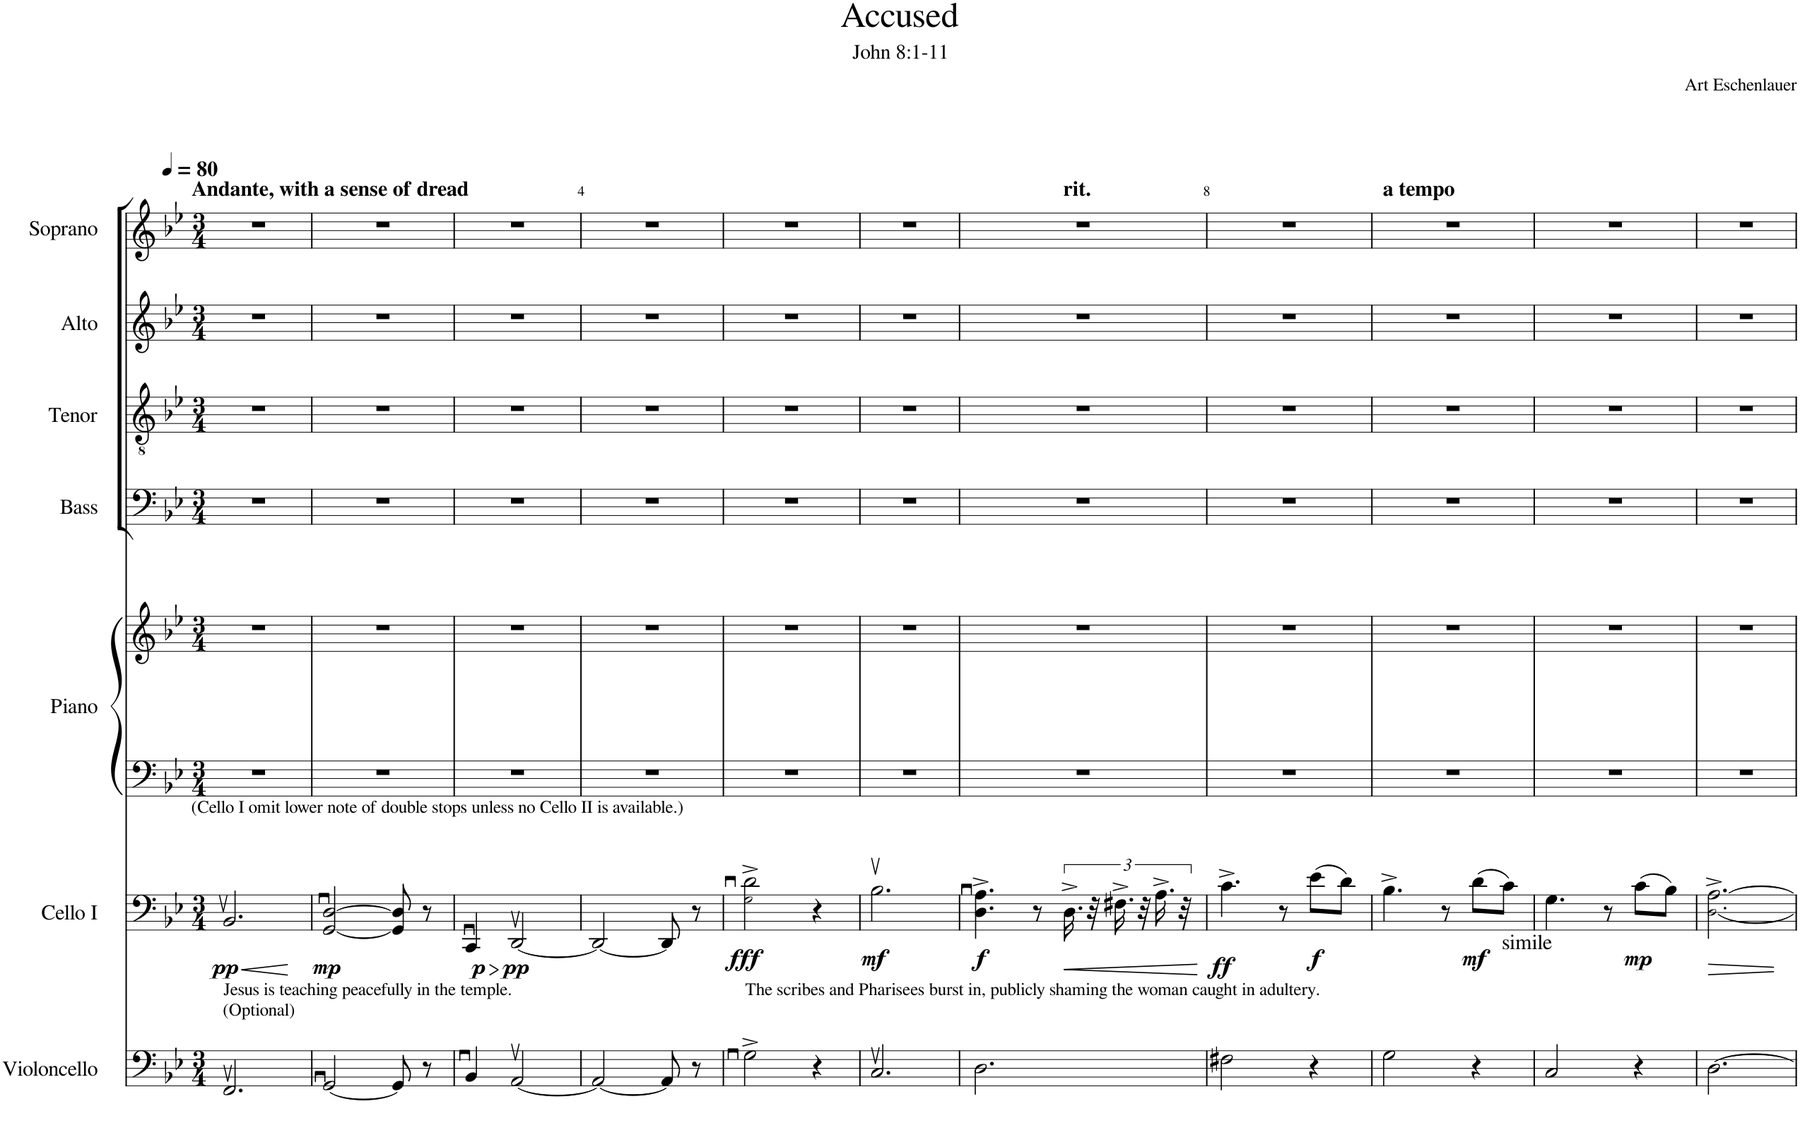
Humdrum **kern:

**kern	**kern	**dynam	**kern	**kern	**kern	**kern	**kern	**kern
*part7	*part6	*part6	*part5	*part5	*part4	*part3	*part2	*part1
*staff8	*staff7	*staff7	*staff6	*staff5	*staff4	*staff3	*staff2	*staff1
*I"Violoncello	*I"Cello I	*	*I"Piano	*	*I"Bass	*I"Tenor	*I"Alto	*I"Soprano
*I'Vc.	*	*	*I'Pno.	*	*I'B.	*I'T.	*I'A.	*I'S.
*clefF4	*clefF4	*	*clefF4	*clefG2	*clefF4	*clefGv2	*clefG2	*clefG2
*k[b-e-]	*k[b-e-]	*	*k[b-e-]	*k[b-e-]	*k[b-e-]	*k[b-e-]	*k[b-e-]	*k[b-e-]
*M3/4	*M3/4	*	*M3/4	*M3/4	*M3/4	*M3/4	*M3/4	*M3/4
*MM80	*MM80	*	*MM80	*MM80	*MM80	*MM80	*MM80	*MM80
=1	=1	=1	=1	=1	=1	=1	=1	=1
!	!	!	!	!	!	!	!	!LO:TX:a:B:t=Andante, with a sense of dread
!	!LO:TX:b:t=Jesus is teaching peacefully in the temple.	!	!	!	!	!	!	!
!	!LO:TX:a:t=(Cello I omit lower note of double stops unless no Cello II is available.)	!	!	!	!	!	!	!
!LO:TX:a:t=(Optional)	!	!	!	!	!	!	!	!
!	!	!LO:HP:b	!	!	!	!	!	!
*	*	*	*	*^	*	*	*	*
!	!	!LO:DY:n=1:b	!	!	!	!	!	!	!
2.FF/	2.BB-/	< pp	2.r	2.r	2.ryy	2.r	2.r	2.r	2.r
*	*	*	*	*v	*v	*	*	*	*
.	.	[	.	.	.	.	.	.
=2	=2	=2	=2	=2	=2	=2	=2	=2
*	*	*	*	*^	*	*	*	*
!	!	!LO:DY:b	!	!	!	!	!	!	!
[2GG/	[2GG/ [2D/	mp	2.r	2.r	2.ryy	2.r	2.r	2.r	2.r
8GG/]	8GG/] 8D/]	.	.	.	.	.	.	.	.
8r	8r	.	.	.	.	.	.	.	.
=3	=3	=3	=3	=3	=3	=3	=3	=3	=3
!	!	!LO:HP:b	!	!	!	!	!	!	!
!	!	!LO:DY:n=1:b	!	!	!	!	!	!	!
4BB-/	4CC/	> p	2.r	2.r	2.ryy	2.r	2.r	2.r	2.r
!	!	!LO:DY:n=2:b	!	!	!	!	!	!	!
[2AA/	[2DD/	] pp	.	.	.	.	.	.	.
=4	=4	=4	=4	=4	=4	=4	=4	=4	=4
2AA/_	2DD/_	.	2.r	2.r	2.ryy	2.r	2.r	2.r	2.r
8AA/]	8DD/]	.	.	.	.	.	.	.	.
8r	8r	.	.	.	.	.	.	.	.
=5	=5	=5	=5	=5	=5	=5	=5	=5	=5
!	!LO:TX:b:t=The scribes and Pharisees burst in, publicly shaming the woman caught in adultery.	!	!	!	!	!	!	!	!
!	!	!LO:DY:b	!	!	!	!	!	!	!
2G^\	2G!\^ 2d\^	fff	2.r	2.r	2.ryy	2.r	2.r	2.r	2.r
4r	4r	.	.	.	.	.	.	.	.
=6	=6	=6	=6	=6	=6	=6	=6	=6	=6
!	!	!LO:DY:b	!	!	!	!	!	!	!
2.C/	2.B-\	mf	2.r	2.r	2.ryy	2.r	2.r	2.r	2.r
=7	=7	=7	=7	=7	=7	=7	=7	=7	=7
!	!	!LO:DY:b	!	!	!	!	!	!	!
*	*	*	*	*	*	*	*	*	*^
2.D\	4.D\^ 4.A\^	f	2.r	2.r	2.ryy	2.r	2.r	2.r	2.r	2ryy
.	8r	.	.	.	.	.	.	.	.	.
!	!	!	!	!	!	!	!	!	!	!LO:TX:a:B:t=rit.
!	!	!LO:HP:b	!	!	!	!	!	!	!	!
.	24.D^\	<	.	.	.	.	.	.	.	4ryy
.	48r	.	.	.	.	.	.	.	.	.
.	24.F#X^\	.	.	.	.	.	.	.	.	.
.	48r	.	.	.	.	.	.	.	.	.
.	24.A^\	.	.	.	.	.	.	.	.	.
.	48r	.	.	.	.	.	.	.	.	.
*	*	*	*	*v	*v	*	*	*	*	*
.	.	[	.	.	.	.	.	.	.
=8	=8	=8	=8	=8	=8	=8	=8	=8	=8
*	*	*	*	*^	*	*	*	*	*
!	!	!LO:DY:b	!	!	!	!	!	!	!	!
*	*	*	*	*	*	*	*	*	*v	*v
2F#X\	4.c^\	ff	2.r	2.r	2.ryy	2.r	2.r	2.r	2.r
.	8r	.	.	.	.	.	.	.	.
!	!	!LO:DY:b	!	!	!	!	!	!	!
4r	(8e-\L	f	.	.	.	.	.	.	.
.	8d\J)	.	.	.	.	.	.	.	.
=9	=9	=9	=9	=9	=9	=9	=9	=9	=9
!	!	!	!	!	!	!	!	!	!LO:TX:a:B:t=a tempo
2G\	4.B-^\	.	2.r	2.r	2.ryy	2.r	2.r	2.r	2.r
.	8r	.	.	.	.	.	.	.	.
!	!	!LO:DY:b	!	!	!	!	!	!	!
4r	(8d\L	mf	.	.	.	.	.	.	.
!	!LO:TX:b:t=simile	!	!	!	!	!	!	!	!
.	8c\J)	.	.	.	.	.	.	.	.
=10	=10	=10	=10	=10	=10	=10	=10	=10	=10
2C/	4.G\	.	2.r	2.r	2.ryy	2.r	2.r	2.r	2.r
.	8r	.	.	.	.	.	.	.	.
!	!	!LO:DY:b	!	!	!	!	!	!	!
4r	(8c\L	mp	.	.	.	.	.	.	.
.	8B-\J)	.	.	.	.	.	.	.	.
=11	=11	=11	=11	=11	=11	=11	=11	=11	=11
[2.D\	[2.D!\^ [2.A\^	.	2.r	2.r	2.ryy	2.r	2.r	2.r	2.r
*	*	*	*	*v	*v	*	*	*	*
=	=	=	=	=	=	=	=	=
*-	*-	*-	*-	*-	*-	*-	*-	*-
